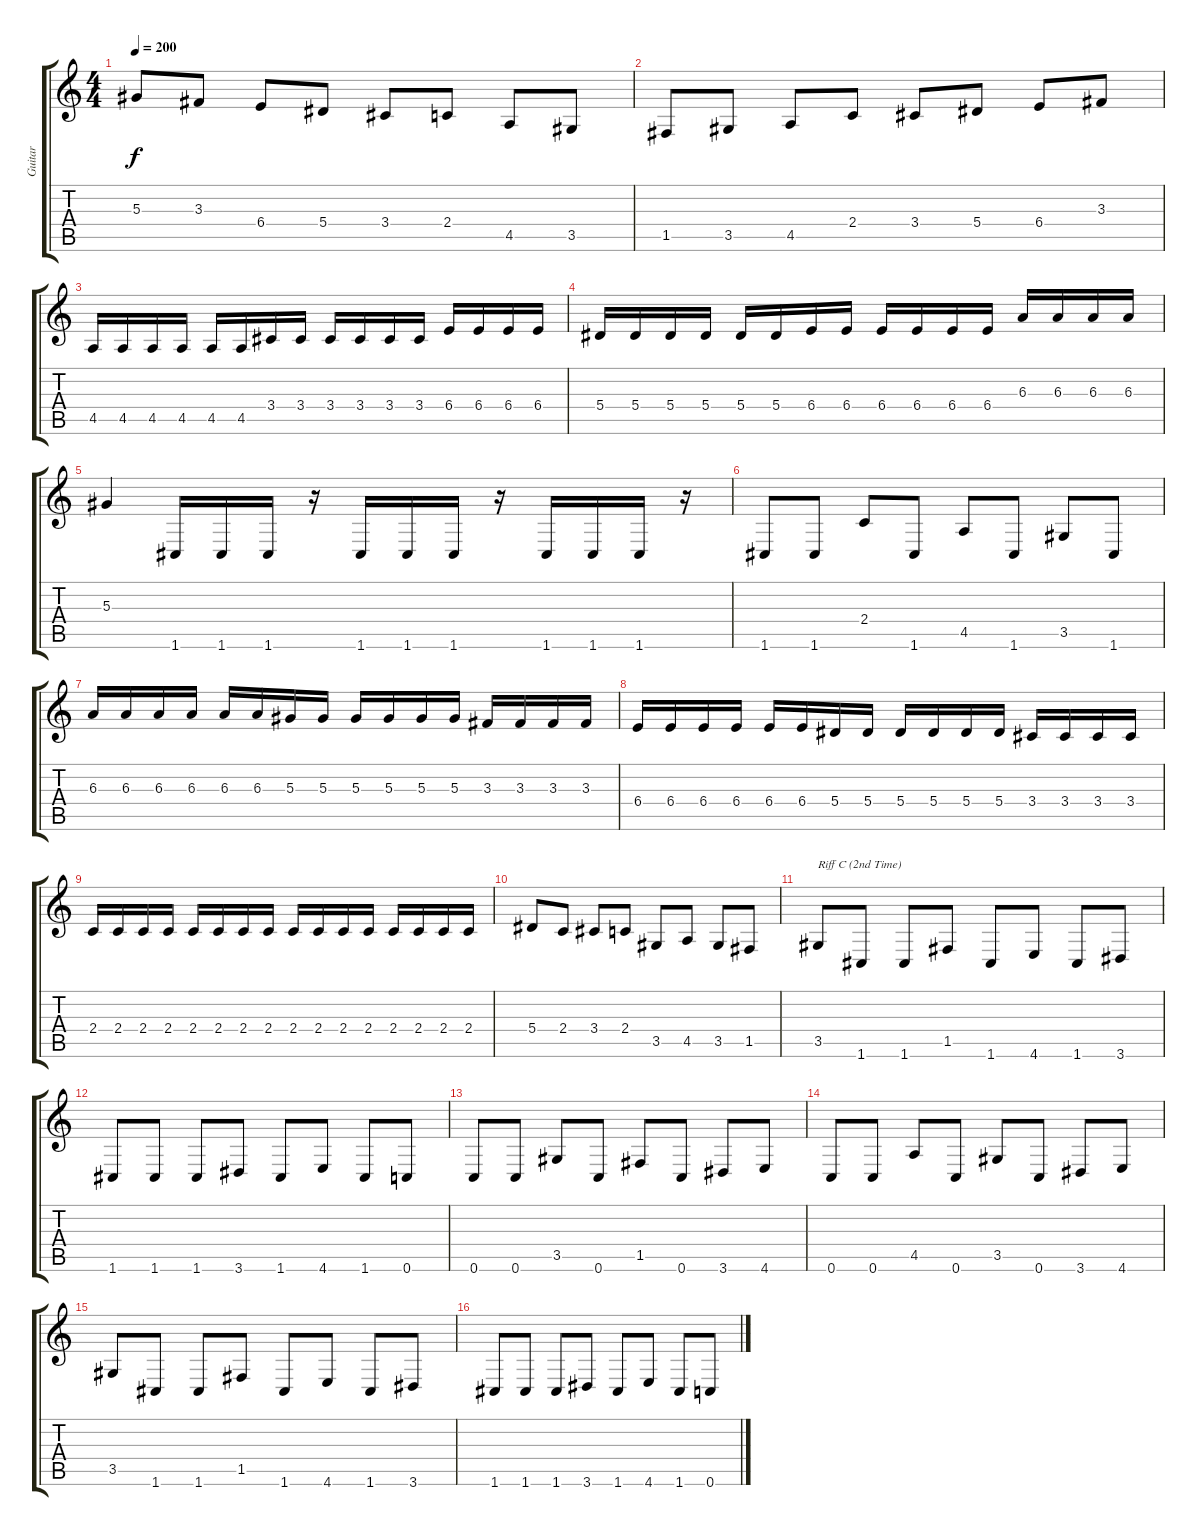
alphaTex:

\track ("Guitar" "Guitar") {instrument distortionguitar}
\staff {score tabs}
\tuning (C4 G3 Eb3 Bb2 F2 C2) {hide}
\ts (4 4)
\tempo 200
\clef g2
\ks c
5.3.8{dy f} 3.3.8 6.4.8 5.4.8 3.4.8 2.4.8 4.5.8 3.5.8 |
1.5.8 3.5.8 4.5.8 2.4.8 3.4.8 5.4.8 6.4.8 3.3.8 |
4.5.16 4.5.16 4.5.16 4.5.16 4.5.16 4.5.16 3.4.16 3.4.16 3.4.16 3.4.16 3.4.16 3.4.16 6.4.16 6.4.16 6.4.16 6.4.16 |
5.4.16 5.4.16 5.4.16 5.4.16 5.4.16 5.4.16 6.4.16 6.4.16 6.4.16 6.4.16 6.4.16 6.4.16 6.3.16 6.3.16 6.3.16 6.3.16 |
5.3.4 1.6.16 1.6.16 1.6.16 r.16 1.6.16 1.6.16 1.6.16 r.16 1.6.16 1.6.16 1.6.16 r.16 |
1.6.8 1.6.8 2.4.8 1.6.8 4.5.8 1.6.8 3.5.8 1.6.8 |
6.3.16 6.3.16 6.3.16 6.3.16 6.3.16 6.3.16 5.3.16 5.3.16 5.3.16 5.3.16 5.3.16 5.3.16 3.3.16 3.3.16 3.3.16 3.3.16 |
6.4.16 6.4.16 6.4.16 6.4.16 6.4.16 6.4.16 5.4.16 5.4.16 5.4.16 5.4.16 5.4.16 5.4.16 3.4.16 3.4.16 3.4.16 3.4.16 |
2.4.16 2.4.16 2.4.16 2.4.16 2.4.16 2.4.16 2.4.16 2.4.16 2.4.16 2.4.16 2.4.16 2.4.16 2.4.16 2.4.16 2.4.16 2.4.16 |
5.4.8 2.4.8 3.4.8 2.4.8 3.5.8 4.5.8 3.5.8 1.5.8 |
3.5.8{txt "Riff C (2nd Time)"} 1.6.8 1.6.8 1.5.8 1.6.8 4.6.8 1.6.8 3.6.8 |
1.6.8 1.6.8 1.6.8 3.6.8 1.6.8 4.6.8 1.6.8 0.6.8 |
0.6.8 0.6.8 3.5.8 0.6.8 1.5.8 0.6.8 3.6.8 4.6.8 |
0.6.8 0.6.8 4.5.8 0.6.8 3.5.8 0.6.8 3.6.8 4.6.8 |
3.5.8 1.6.8 1.6.8 1.5.8 1.6.8 4.6.8 1.6.8 3.6.8 |
1.6.8 1.6.8 1.6.8 3.6.8 1.6.8 4.6.8 1.6.8 0.6.8
